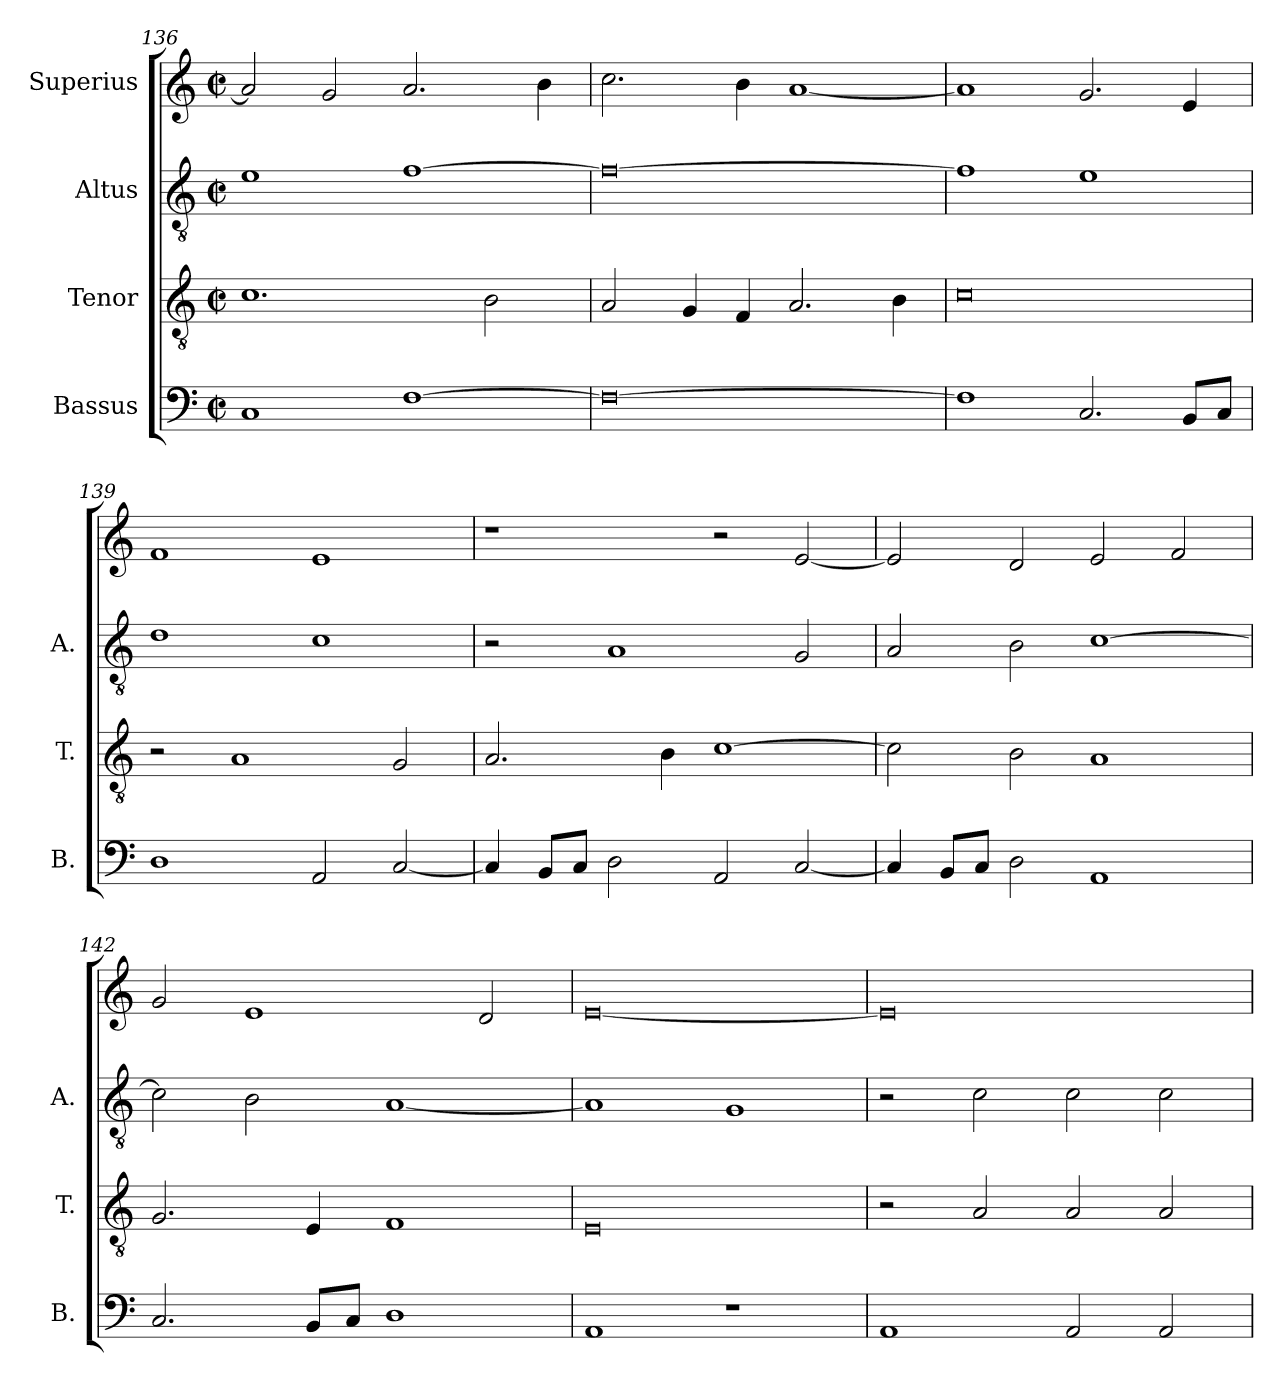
**kern	**kern	**kern	**kern
*part4	*part3	*part2	*part1
*staff4	*staff3	*staff2	*staff1
*I"Bassus	*I"Tenor	*I"Altus	*I"Superius
*I'B.	*I'T.	*I'A.	*
!!LO:LB:g=z
*clefF4	*clefGv2	*clefGv2	*clefG2
*	*ITrd7c12	*ITrd7c12	*
*k[]	*k[]	*k[]	*k[]
*C:	*C:	*C:	*C:
*M2/2	*M2/2	*M2/2	*M2/2
*met(c|)	*met(c|)	*met(c|)	*met(c|)
=136	=136	=136	=136
1Ci	1.Ci	1Ei	2ai/]
.	.	.	2gi/
[>1Fi	.	[>1Fi	2.ai/
.	2BBi\	.	.
.	.	.	4bi\
=137	=137	=137	=137
0Fi_>	2AAi/	0Fi_>	2.cci\
.	4GGi/	.	.
.	4FFi/	.	4bi\
.	2.AAi/	.	[<1ai
.	4BBi\	.	.
=138	=138	=138	=138
1Fi]	0Ci	1Fi]	1ai]
2.Ci/	.	1Ei	2.gi/
8BBi/L	.	.	4ei/
8Ci/J	.	.	.
=139	=139	=139	=139
1Di	2r	1Di	1fi
.	1AAi	.	.
2AAi/	.	1Ci	1ei
[<2Ci/	2GGi/	.	.
=140	=140	=140	=140
4Ci/]	2.AAi/	2r	1r
8BBi/L	.	.	.
8Ci/J	.	.	.
2Di\	.	1AAi	.
.	4BBi\	.	.
2AAi/	[>1Ci	.	2r
[<2Ci/	.	2GGi/	[<2ei/
!!LO:LB:g=z
=141	=141	=141	=141
4Ci/]	2Ci\]	2AAi/	2ei/]
8BBi/L	.	.	.
8Ci/J	.	.	.
2Di\	2BBi\	2BBi\	2di/
1AAi	1AAi	[>1Ci	2ei/
.	.	.	2fi/
=142	=142	=142	=142
2.Ci/	2.GGi/	2Ci\]	2gi/
.	.	2BBi\	1ei
8BBi/L	4EEi/	.	.
8Ci/J	.	.	.
1Di	1FFi	[<1AAi	.
.	.	.	2di/
=143	=143	=143	=143
1AAi	0EEi	1AAi]	[<0ei
1r	.	1GGi	.
=144	=144	=144	=144
1AAi	2r	2r	0ei]
.	2AAi/	2Ci\	.
2AAi/	2AAi/	2Ci\	.
2AAi/	2AAi/	2Ci\	.
=	=	=	=
*-	*-	*-	*-
